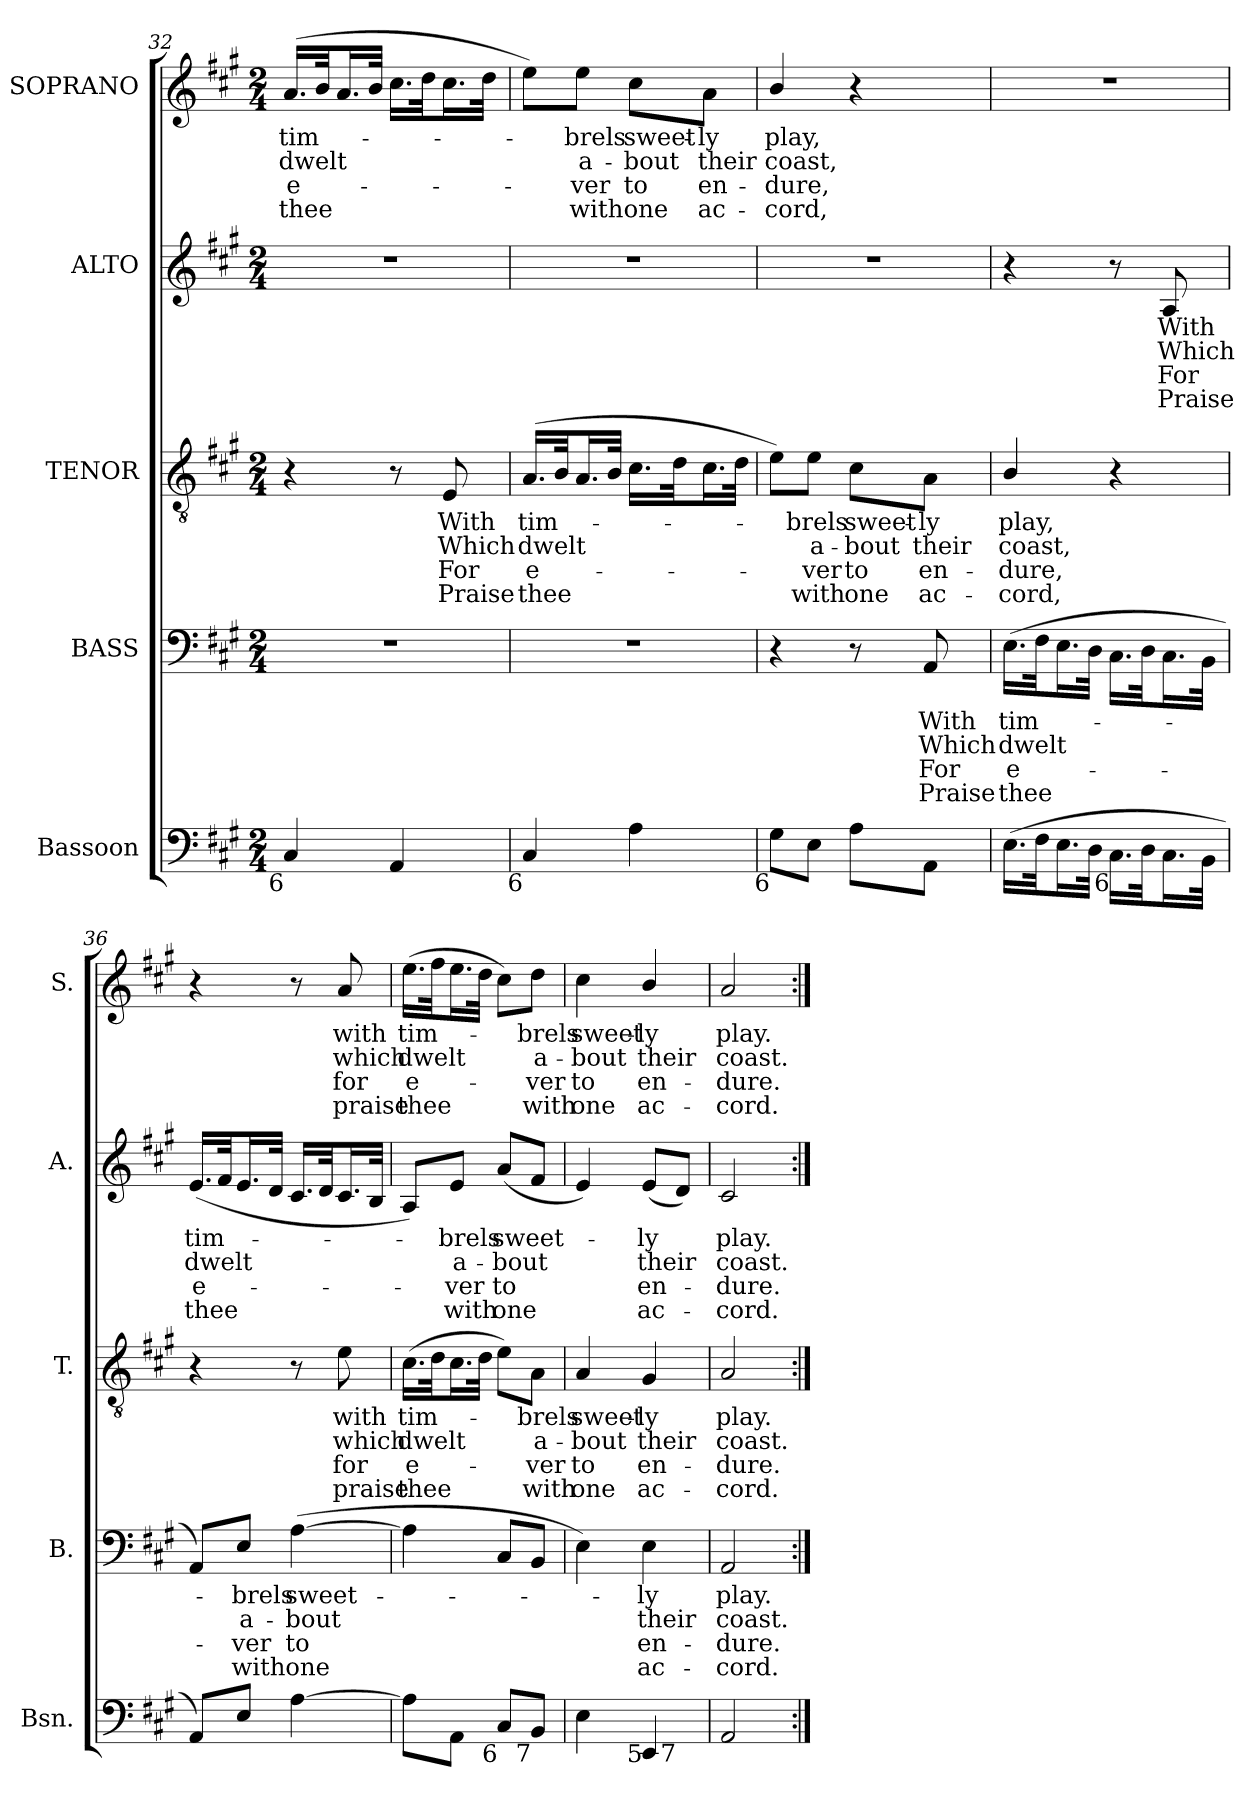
**kern	**kern	**text	**text	**text	**text	**kern	**text	**text	**text	**text	**kern	**text	**text	**text	**text	**kern	**text	**text	**text	**text
*part5	*part4	*part4	*part4	*part4	*part4	*part3	*part3	*part3	*part3	*part3	*part2	*part2	*part2	*part2	*part2	*part1	*part1	*part1	*part1	*part1
*staff5	*staff4	*staff4	*staff4	*staff4	*staff4	*staff3	*staff3	*staff3	*staff3	*staff3	*staff2	*staff2	*staff2	*staff2	*staff2	*staff1	*staff1	*staff1	*staff1	*staff1
*I"Bassoon	*I"BASS	*	*	*	*	*I"TENOR	*	*	*	*	*I"ALTO	*	*	*	*	*I"SOPRANO	*	*	*	*
*I'Bsn.	*I'B.	*	*	*	*	*I'T.	*	*	*	*	*I'A.	*	*	*	*	*I'S.	*	*	*	*
*clefF4	*clefF4	*	*	*	*	*clefGv2	*	*	*	*	*clefG2	*	*	*	*	*clefG2	*	*	*	*
*	*	*	*	*	*	*ITrd7c12	*	*	*	*	*	*	*	*	*	*	*	*	*	*
*k[f#c#g#]	*k[f#c#g#]	*	*	*	*	*k[f#c#g#]	*	*	*	*	*k[f#c#g#]	*	*	*	*	*k[f#c#g#]	*	*	*	*
*A:	*A:	*	*	*	*	*A:	*	*	*	*	*A:	*	*	*	*	*A:	*	*	*	*
*M2/4	*M2/4	*	*	*	*	*M2/4	*	*	*	*	*M2/4	*	*	*	*	*M2/4	*	*	*	*
=32	=32	=32	=32	=32	=32	=32	=32	=32	=32	=32	=32	=32	=32	=32	=32	=32	=32	=32	=32	=32
!	!LO:N:vis=1	!	!	!	!	!	!	!	!	!	!LO:N:vis=1	!	!	!	!	!	!	!	!	!
!LO:TX:b:rj:t=6	!	!	!	!	!	!	!	!	!	!	!	!	!	!	!	!	!	!	!	!
!	!	!	!	!	!	!	!	!	!	!	!	!	!	!	!	!	!LO:LY:b:color=#000000	!LO:LY:b:color=#000000	!LO:LY:b:color=#000000	!LO:LY:b:color=#000000
4C#i/	2r	.	.	.	.	4r	.	.	.	.	2r	.	.	.	.	(16.ai/LL	tim-	dwelt	e-	-thee
.	.	.	.	.	.	.	.	.	.	.	.	.	.	.	.	32bi/Jk	.	.	.	.
.	.	.	.	.	.	.	.	.	.	.	.	.	.	.	.	16.ai/L	.	.	.	.
.	.	.	.	.	.	.	.	.	.	.	.	.	.	.	.	32bi/JJk	.	.	.	.
4AAi/	.	.	.	.	.	8r	.	.	.	.	.	.	.	.	.	16.cc#i\LL	.	.	.	.
.	.	.	.	.	.	.	.	.	.	.	.	.	.	.	.	32ddi\Jk	.	.	.	.
!	!	!	!	!	!	!	!LO:LY:b:color=#000000	!LO:LY:b:color=#000000	!LO:LY:b:color=#000000	!LO:LY:b:color=#000000	!	!	!	!	!	!	!	!	!	!
.	.	.	.	.	.	8EEi/	With	Which	For	Praise	.	.	.	.	.	16.cc#i\L	.	.	.	.
.	.	.	.	.	.	.	.	.	.	.	.	.	.	.	.	32ddi\JJk	.	.	.	.
=33	=33	=33	=33	=33	=33	=33	=33	=33	=33	=33	=33	=33	=33	=33	=33	=33	=33	=33	=33	=33
!	!LO:N:vis=1	!	!	!	!	!	!	!	!	!	!	!	!	!	!	!	!	!	!	!
!LO:TX:b:rj:t=6	!	!	!	!	!	!	!	!	!	!	!	!	!	!	!	!	!	!	!	!
!	!	!	!	!	!	!	!LO:LY:b:color=#000000	!LO:LY:b:color=#000000	!LO:LY:b:color=#000000	!LO:LY:b:color=#000000	!LO:N:vis=1	!	!	!	!	!	!	!	!	!
4C#i/	2r	.	.	.	.	(16.AAi/LL	tim-	dwelt	e-	-thee	2r	.	.	.	.	8eei\L)	.	.	.	.
.	.	.	.	.	.	32BBi/Jk	.	.	.	.	.	.	.	.	.	.	.	.	.	.
!	!	!	!	!	!	!	!	!	!	!	!	!	!	!	!	!	!LO:LY:b:color=#000000	!LO:LY:b:color=#000000	!LO:LY:b:color=#000000	!LO:LY:b:color=#000000
.	.	.	.	.	.	16.AAi/L	.	.	.	.	.	.	.	.	.	8eei\J	-brels	a-	ver	with
.	.	.	.	.	.	32BBi/JJk	.	.	.	.	.	.	.	.	.	.	.	.	.	.
!	!	!	!	!	!	!	!	!	!	!	!	!	!	!	!	!	!LO:LY:b:color=#000000	!LO:LY:b:color=#000000	!LO:LY:b:color=#000000	!LO:LY:b:color=#000000
4Ai\	.	.	.	.	.	16.C#i\LL	.	.	.	.	.	.	.	.	.	8cc#i\L	sweet-	-bout	to	one
.	.	.	.	.	.	32Di\Jk	.	.	.	.	.	.	.	.	.	.	.	.	.	.
!	!	!	!	!	!	!	!	!	!	!	!	!	!	!	!	!	!LO:LY:b:color=#000000	!LO:LY:b:color=#000000	!LO:LY:b:color=#000000	!LO:LY:b:color=#000000
.	.	.	.	.	.	16.C#i\L	.	.	.	.	.	.	.	.	.	8ai\J	-ly	their	en-	-ac-
.	.	.	.	.	.	32Di\JJk	.	.	.	.	.	.	.	.	.	.	.	.	.	.
=34	=34	=34	=34	=34	=34	=34	=34	=34	=34	=34	=34	=34	=34	=34	=34	=34	=34	=34	=34	=34
!	!	!	!	!	!	!	!	!	!	!	!LO:N:vis=1	!	!	!	!	!	!	!	!	!
!LO:TX:b:rj:t=6	!	!	!	!	!	!	!	!	!	!	!	!	!	!	!	!	!	!	!	!
!	!	!	!	!	!	!	!	!	!	!	!	!	!	!	!	!	!LO:LY:b:color=#000000	!LO:LY:b:color=#000000	!LO:LY:b:color=#000000	!LO:LY:b:color=#000000
8G#i\L	4r	.	.	.	.	8Ei\L)	.	.	.	.	2r	.	.	.	.	4bi/	play,	coast,	-dure,	cord,
!	!	!	!	!	!	!	!LO:LY:b:color=#000000	!LO:LY:b:color=#000000	!LO:LY:b:color=#000000	!LO:LY:b:color=#000000	!	!	!	!	!	!	!	!	!	!
8Ei\J	.	.	.	.	.	8Ei\J	-brels	a-	ver	with	.	.	.	.	.	.	.	.	.	.
!	!	!	!	!	!	!	!LO:LY:b:color=#000000	!LO:LY:b:color=#000000	!LO:LY:b:color=#000000	!LO:LY:b:color=#000000	!	!	!	!	!	!	!	!	!	!
8Ai\L	8r	.	.	.	.	8C#i\L	sweet-	-bout	to	one	.	.	.	.	.	4r	.	.	.	.
!	!	!LO:LY:b:color=#000000	!LO:LY:b:color=#000000	!LO:LY:b:color=#000000	!LO:LY:b:color=#000000	!	!	!	!	!	!	!	!	!	!	!	!	!	!	!
!	!	!	!	!	!	!	!LO:LY:b:color=#000000	!LO:LY:b:color=#000000	!LO:LY:b:color=#000000	!LO:LY:b:color=#000000	!	!	!	!	!	!	!	!	!	!
8AAi\J	8AAi/	With	Which	For	Praise	8AAi\J	-ly	their	en-	-ac-	.	.	.	.	.	.	.	.	.	.
!!LO:PB:g=z
=35	=35	=35	=35	=35	=35	=35	=35	=35	=35	=35	=35	=35	=35	=35	=35	=35	=35	=35	=35	=35
!	!	!LO:LY:b:color=#000000	!LO:LY:b:color=#000000	!LO:LY:b:color=#000000	!LO:LY:b:color=#000000	!	!	!	!	!	!	!	!	!	!	!	!	!	!	!
!	!	!	!	!	!	!	!LO:LY:b:color=#000000	!LO:LY:b:color=#000000	!LO:LY:b:color=#000000	!LO:LY:b:color=#000000	!	!	!	!	!	!LO:N:vis=1	!	!	!	!
(16.Ei\LL	(16.Ei\LL	tim-	dwelt	e-	-thee	4BBi/	play,	coast,	-dure,	cord,	4r	.	.	.	.	2r	.	.	.	.
32F#i\Jk	32F#i\Jk	.	.	.	.	.	.	.	.	.	.	.	.	.	.	.	.	.	.	.
16.Ei\L	16.Ei\L	.	.	.	.	.	.	.	.	.	.	.	.	.	.	.	.	.	.	.
32Di\JJk	32Di\JJk	.	.	.	.	.	.	.	.	.	.	.	.	.	.	.	.	.	.	.
!LO:TX:b:rj:t=6	!	!	!	!	!	!	!	!	!	!	!	!	!	!	!	!	!	!	!	!
16.C#i\LL	16.C#i\LL	.	.	.	.	4r	.	.	.	.	8r	.	.	.	.	.	.	.	.	.
32Di\Jk	32Di\Jk	.	.	.	.	.	.	.	.	.	.	.	.	.	.	.	.	.	.	.
!	!	!	!	!	!	!	!	!	!	!	!	!LO:LY:b:color=#000000	!LO:LY:b:color=#000000	!LO:LY:b:color=#000000	!LO:LY:b:color=#000000	!	!	!	!	!
16.C#i\L	16.C#i\L	.	.	.	.	.	.	.	.	.	8Ai/	With	Which	For	Praise	.	.	.	.	.
32BBi\JJk	32BBi\JJk	.	.	.	.	.	.	.	.	.	.	.	.	.	.	.	.	.	.	.
=36	=36	=36	=36	=36	=36	=36	=36	=36	=36	=36	=36	=36	=36	=36	=36	=36	=36	=36	=36	=36
!	!	!	!	!	!	!	!	!	!	!	!	!LO:LY:b:color=#000000	!LO:LY:b:color=#000000	!LO:LY:b:color=#000000	!LO:LY:b:color=#000000	!	!	!	!	!
8AAi/L)	8AAi/L)	.	.	.	.	4r	.	.	.	.	(16.ei/LL	tim-	dwelt	e-	-thee	4r	.	.	.	.
.	.	.	.	.	.	.	.	.	.	.	32f#i/Jk	.	.	.	.	.	.	.	.	.
!	!	!LO:LY:b:color=#000000	!LO:LY:b:color=#000000	!LO:LY:b:color=#000000	!LO:LY:b:color=#000000	!	!	!	!	!	!	!	!	!	!	!	!	!	!	!
8Ei/J	8Ei/J	-brels	a-	ver	with	.	.	.	.	.	16.ei/L	.	.	.	.	.	.	.	.	.
.	.	.	.	.	.	.	.	.	.	.	32di/JJk	.	.	.	.	.	.	.	.	.
!	!	!LO:LY:b:color=#000000	!LO:LY:b:color=#000000	!LO:LY:b:color=#000000	!LO:LY:b:color=#000000	!	!	!	!	!	!	!	!	!	!	!	!	!	!	!
[4Ai\	([4Ai\	sweet-	-bout	to	one	8r	.	.	.	.	16.c#i/LL	.	.	.	.	8r	.	.	.	.
.	.	.	.	.	.	.	.	.	.	.	32di/Jk	.	.	.	.	.	.	.	.	.
!	!	!	!	!	!	!	!LO:LY:b:color=#000000	!LO:LY:b:color=#000000	!LO:LY:b:color=#000000	!LO:LY:b:color=#000000	!	!	!	!	!	!	!	!	!	!
!	!	!	!	!	!	!	!	!	!	!	!	!	!	!	!	!	!LO:LY:b:color=#000000	!LO:LY:b:color=#000000	!LO:LY:b:color=#000000	!LO:LY:b:color=#000000
.	.	.	.	.	.	8Ei\	with	which	for	praise	16.c#i/L	.	.	.	.	8ai/	with	which	for	praise
.	.	.	.	.	.	.	.	.	.	.	32Bi/JJk	.	.	.	.	.	.	.	.	.
=37	=37	=37	=37	=37	=37	=37	=37	=37	=37	=37	=37	=37	=37	=37	=37	=37	=37	=37	=37	=37
!	!	!	!	!	!	!	!LO:LY:b:color=#000000	!LO:LY:b:color=#000000	!LO:LY:b:color=#000000	!LO:LY:b:color=#000000	!	!	!	!	!	!	!	!	!	!
!	!	!	!	!	!	!	!	!	!	!	!	!	!	!	!	!	!LO:LY:b:color=#000000	!LO:LY:b:color=#000000	!LO:LY:b:color=#000000	!LO:LY:b:color=#000000
8Ai\L]	4Ai\]	.	.	.	.	(16.C#i\LL	tim-	dwelt	e-	-thee	8Ai/L)	.	.	.	.	(16.eei\LL	tim-	dwelt	e-	-thee
.	.	.	.	.	.	32Di\Jk	.	.	.	.	.	.	.	.	.	32ff#i\Jk	.	.	.	.
!	!	!	!	!	!	!	!	!	!	!	!	!LO:LY:b:color=#000000	!LO:LY:b:color=#000000	!LO:LY:b:color=#000000	!LO:LY:b:color=#000000	!	!	!	!	!
8AAi\J	.	.	.	.	.	16.C#i\L	.	.	.	.	8ei/J	-brels	a-	ver	with	16.eei\L	.	.	.	.
.	.	.	.	.	.	32Di\JJk	.	.	.	.	.	.	.	.	.	32ddi\JJk	.	.	.	.
!LO:TX:b:rj:t=6	!	!	!	!	!	!	!	!	!	!	!	!	!	!	!	!	!	!	!	!
!	!	!	!	!	!	!	!	!	!	!	!	!LO:LY:b:color=#000000	!LO:LY:b:color=#000000	!LO:LY:b:color=#000000	!LO:LY:b:color=#000000	!	!	!	!	!
8C#i/L	8C#i/L	.	.	.	.	8Ei\L)	.	.	.	.	(8ai/L	sweet-	-bout	to	one	8cc#i\L)	.	.	.	.
!	!	!	!	!	!	!	!LO:LY:b:color=#000000	!LO:LY:b:color=#000000	!LO:LY:b:color=#000000	!LO:LY:b:color=#000000	!	!	!	!	!	!	!	!	!	!
!LO:TX:b:rj:t=7	!	!	!	!	!	!	!	!	!	!	!	!	!	!	!	!	!	!	!	!
!	!	!	!	!	!	!	!	!	!	!	!	!	!	!	!	!	!LO:LY:b:color=#000000	!LO:LY:b:color=#000000	!LO:LY:b:color=#000000	!LO:LY:b:color=#000000
8BBi/J	8BBi/J	.	.	.	.	8AAi\J	-brels	a-	ver	with	8f#i/J	.	.	.	.	8ddi\J	-brels	a-	ver	with
=38	=38	=38	=38	=38	=38	=38	=38	=38	=38	=38	=38	=38	=38	=38	=38	=38	=38	=38	=38	=38
!	!	!	!	!	!	!	!LO:LY:b:color=#000000	!LO:LY:b:color=#000000	!LO:LY:b:color=#000000	!LO:LY:b:color=#000000	!	!	!	!	!	!	!	!	!	!
!LO:TX:b:rj:t=6	!	!	!	!	!	!	!	!	!	!	!	!	!	!	!	!	!	!	!	!
!LO:TX:t=4	!	!	!	!	!	!	!	!	!	!	!	!	!	!	!	!	!	!	!	!
!	!	!	!	!	!	!	!	!	!	!	!	!	!	!	!	!	!LO:LY:b:color=#000000	!LO:LY:b:color=#000000	!LO:LY:b:color=#000000	!LO:LY:b:color=#000000
*^	*	*	*	*	*	*	*	*	*	*	*	*	*	*	*	*	*	*	*	*
4Ei\	4.ryy	4Ei\)	.	.	.	.	4AAi/	sweet-	-bout	to	one	4ei/)	.	.	.	.	4cc#i\	sweet-	-bout	to	one
!	!	!	!LO:LY:b:color=#000000	!LO:LY:b:color=#000000	!LO:LY:b:color=#000000	!LO:LY:b:color=#000000	!	!	!	!	!	!	!	!	!	!	!	!	!	!	!
!	!	!	!	!	!	!	!	!LO:LY:b:color=#000000	!LO:LY:b:color=#000000	!LO:LY:b:color=#000000	!LO:LY:b:color=#000000	!	!	!	!	!	!	!	!	!	!
!	!	!	!	!	!	!	!	!	!	!	!	!	!LO:LY:b:color=#000000	!LO:LY:b:color=#000000	!LO:LY:b:color=#000000	!LO:LY:b:color=#000000	!	!	!	!	!
!LO:TX:b:rj:t=5	!	!	!	!	!	!	!	!	!	!	!	!	!	!	!	!	!	!	!	!	!
!	!	!	!	!	!	!	!	!	!	!	!	!	!	!	!	!	!	!LO:LY:b:color=#000000	!LO:LY:b:color=#000000	!LO:LY:b:color=#000000	!LO:LY:b:color=#000000
4EEi/	.	4Ei\	-ly	their	en-	-ac-	4GG#i/	-ly	their	en-	-ac-	(8ei/L	-ly	their	en-	-ac-	4bi/	-ly	their	en-	-ac-
!	!LO:TX:b:rj:t=7	!	!	!	!	!	!	!	!	!	!	!	!	!	!	!	!	!	!	!	!
.	8ryy	.	.	.	.	.	.	.	.	.	.	8di/J)	.	.	.	.	.	.	.	.	.
*v	*v	*	*	*	*	*	*	*	*	*	*	*	*	*	*	*	*	*	*	*	*
=39	=39	=39	=39	=39	=39	=39	=39	=39	=39	=39	=39	=39	=39	=39	=39	=39	=39	=39	=39	=39
*^	*	*	*	*	*	*	*	*	*	*	*	*	*	*	*	*	*	*	*	*
!	!	!	!LO:LY:b:color=#000000	!LO:LY:b:color=#000000	!LO:LY:b:color=#000000	!LO:LY:b:color=#000000	!	!	!	!	!	!	!	!	!	!	!	!	!	!	!
*v	*v	*	*	*	*	*	*	*	*	*	*	*	*	*	*	*	*	*	*	*	*
*^	*	*	*	*	*	*	*	*	*	*	*	*	*	*	*	*	*	*	*	*
!	!	!	!	!	!	!	!	!LO:LY:b:color=#000000	!LO:LY:b:color=#000000	!LO:LY:b:color=#000000	!LO:LY:b:color=#000000	!	!	!	!	!	!	!	!	!	!
*v	*v	*	*	*	*	*	*	*	*	*	*	*	*	*	*	*	*	*	*	*	*
*^	*	*	*	*	*	*	*	*	*	*	*	*	*	*	*	*	*	*	*	*
!	!	!	!	!	!	!	!	!	!	!	!	!	!LO:LY:b:color=#000000	!LO:LY:b:color=#000000	!LO:LY:b:color=#000000	!LO:LY:b:color=#000000	!	!	!	!	!
*v	*v	*	*	*	*	*	*	*	*	*	*	*	*	*	*	*	*	*	*	*	*
*^	*	*	*	*	*	*	*	*	*	*	*	*	*	*	*	*	*	*	*	*
!	!	!	!	!	!	!	!	!	!	!	!	!	!	!	!	!	!	!LO:LY:b:color=#000000	!LO:LY:b:color=#000000	!LO:LY:b:color=#000000	!LO:LY:b:color=#000000
*v	*v	*	*	*	*	*	*	*	*	*	*	*	*	*	*	*	*	*	*	*	*
2AAi/	2AAi/	play.	coast.	-dure.	cord.	2AAi/	play.	coast.	-dure.	cord.	2c#i/	play.	coast.	-dure.	cord.	2ai/	play.	coast.	-dure.	cord.
=:|!	=:|!	=:|!	=:|!	=:|!	=:|!	=:|!	=:|!	=:|!	=:|!	=:|!	=:|!	=:|!	=:|!	=:|!	=:|!	=:|!	=:|!	=:|!	=:|!	=:|!
*-	*-	*-	*-	*-	*-	*-	*-	*-	*-	*-	*-	*-	*-	*-	*-	*-	*-	*-	*-	*-
